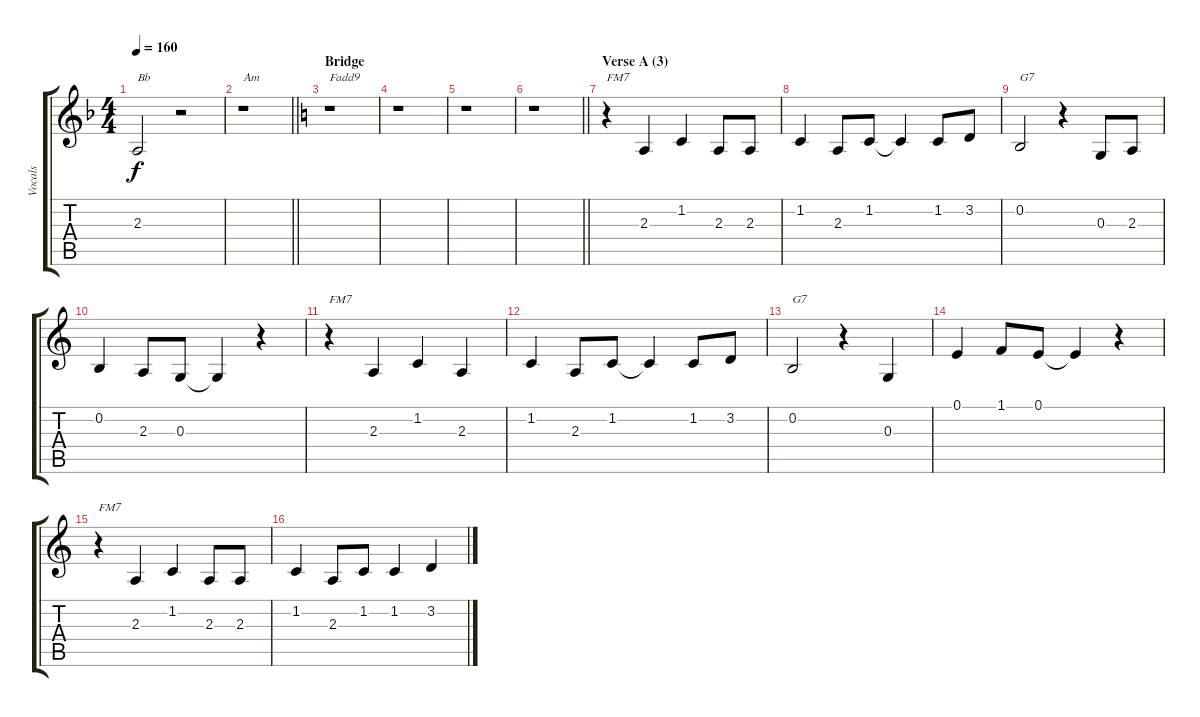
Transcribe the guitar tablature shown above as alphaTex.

\track ("Vocals" "Vocals") {instrument sopranosax}
\staff {score tabs}
\tuning (E4 B3 G3 D3 A2 E2) {hide}
\ts (4 4)
\tempo 160
\clef g2
\ks f
2.3.2{txt "Bb" dy f} r.2 |
\barLineRight lightlight
r.1{txt "Am"} |
\section ("" "Bridge")
\ks c
r.1{txt "Fadd9"} |
r.1 |
r.1 |
\barLineRight lightlight
r.1 |
\section ("" "Verse A (3)")
r.4{txt "FM7"} 2.3.4 1.2.4 2.3.8 2.3.8 |
1.2.4 2.3.8 1.2.8 1.2{t}.4 1.2.8 3.2.8 |
0.2.2{txt "G7"} r.4 0.3.8 2.3.8 |
0.2.4 2.3.8 0.3.8 0.3{t}.4 r.4 |
r.4{txt "FM7"} 2.3.4 1.2.4 2.3.4 |
1.2.4 2.3.8 1.2.8 1.2{t}.4 1.2.8 3.2.8 |
0.2.2{txt "G7"} r.4 0.3.4 |
0.1.4 1.1.8 0.1.8 0.1{t}.4 r.4 |
r.4{txt "FM7"} 2.3.4 1.2.4 2.3.8 2.3.8 |
1.2.4 2.3.8 1.2.8 1.2.4 3.2.4
